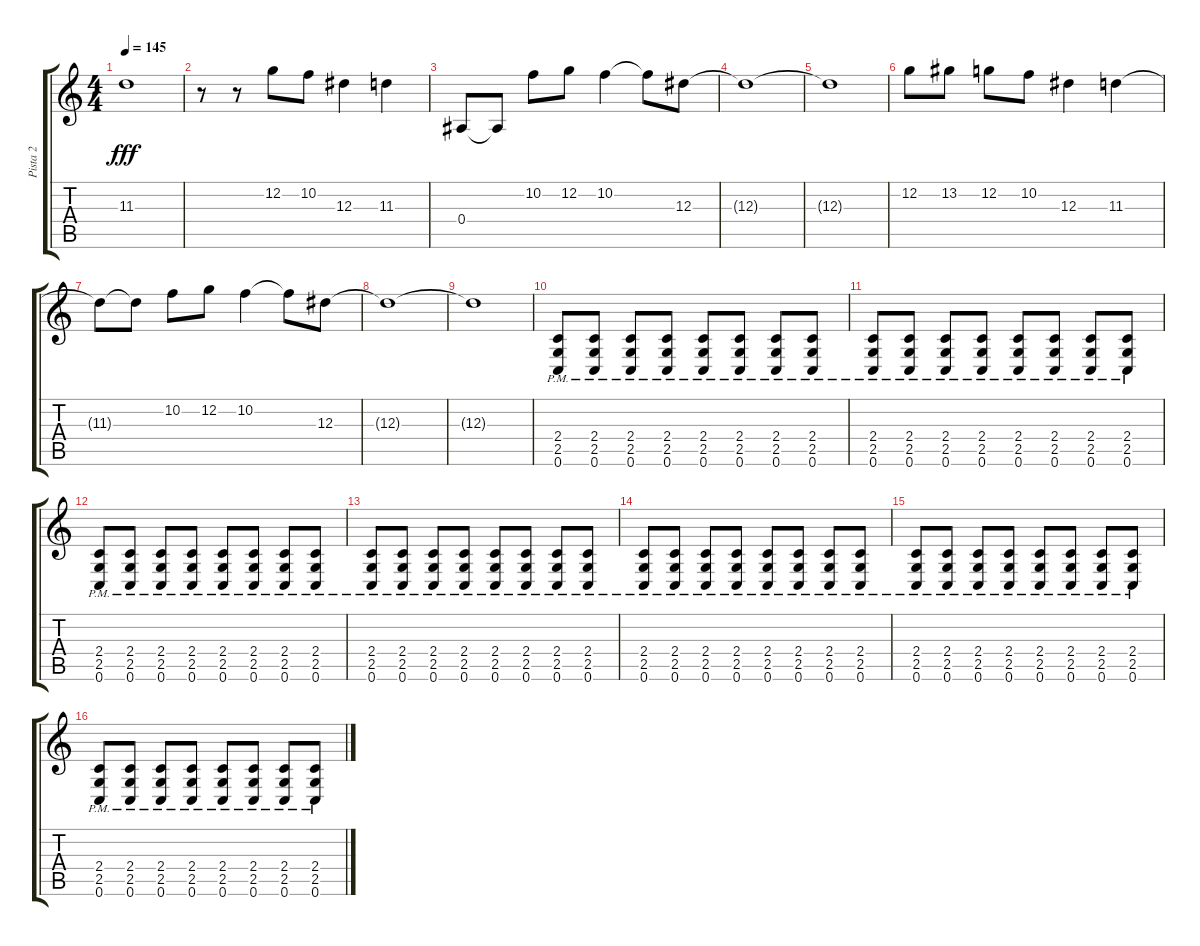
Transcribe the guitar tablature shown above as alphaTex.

\track ("Pista 2" "Pista 2") {instrument distortionguitar}
\staff {score tabs}
\tuning (C4 G3 Eb3 Bb2 F2 C2) {hide}
\ts (4 4)
\tempo 145
\clef g2
\ks c
11.3{t}.1{dy fff} |
r.8 r.8 12.2.8 10.2.8 12.3.4 11.3.4 |
0.4.8 0.4{t}.8 10.2.8 12.2.8 10.2.4 10.2{t}.8 12.3.8 |
12.3{t}.1 |
12.3{t}.1 |
12.2.8 13.2.8 12.2.8 10.2.8 12.3.4 11.3.4 |
11.3{t}.8 11.3{t}.8 10.2.8 12.2.8 10.2.4 10.2{t}.8 12.3.8 |
12.3{t}.1 |
12.3{t}.1 |
(2.4{pm} 2.5{pm} 0.6{pm}).8{balance 8} (2.4{pm} 2.5{pm} 0.6{pm}).8 (2.4{pm} 2.5{pm} 0.6{pm}).8 (2.4{pm} 2.5{pm} 0.6{pm}).8 (2.4{pm} 2.5{pm} 0.6{pm}).8 (2.4{pm} 2.5{pm} 0.6{pm}).8 (2.4{pm} 2.5{pm} 0.6{pm}).8 (2.4{pm} 2.5{pm} 0.6{pm}).8 |
(2.4{pm} 2.5{pm} 0.6{pm}).8 (2.4{pm} 2.5{pm} 0.6{pm}).8 (2.4{pm} 2.5{pm} 0.6{pm}).8 (2.4{pm} 2.5{pm} 0.6{pm}).8 (2.4{pm} 2.5{pm} 0.6{pm}).8 (2.4{pm} 2.5{pm} 0.6{pm}).8 (2.4{pm} 2.5{pm} 0.6{pm}).8 (2.4{pm} 2.5{pm} 0.6{pm}).8 |
(2.4{pm} 2.5{pm} 0.6{pm}).8 (2.4{pm} 2.5{pm} 0.6{pm}).8 (2.4{pm} 2.5{pm} 0.6{pm}).8 (2.4{pm} 2.5{pm} 0.6{pm}).8 (2.4{pm} 2.5{pm} 0.6{pm}).8 (2.4{pm} 2.5{pm} 0.6{pm}).8 (2.4{pm} 2.5{pm} 0.6{pm}).8 (2.4{pm} 2.5{pm} 0.6{pm}).8 |
(2.4{pm} 2.5{pm} 0.6{pm}).8 (2.4{pm} 2.5{pm} 0.6{pm}).8 (2.4{pm} 2.5{pm} 0.6{pm}).8 (2.4{pm} 2.5{pm} 0.6{pm}).8 (2.4{pm} 2.5{pm} 0.6{pm}).8 (2.4{pm} 2.5{pm} 0.6{pm}).8 (2.4{pm} 2.5{pm} 0.6{pm}).8 (2.4{pm} 2.5{pm} 0.6{pm}).8 |
(2.4{pm} 2.5{pm} 0.6{pm}).8 (2.4{pm} 2.5{pm} 0.6{pm}).8 (2.4{pm} 2.5{pm} 0.6{pm}).8 (2.4{pm} 2.5{pm} 0.6{pm}).8 (2.4{pm} 2.5{pm} 0.6{pm}).8 (2.4{pm} 2.5{pm} 0.6{pm}).8 (2.4{pm} 2.5{pm} 0.6{pm}).8 (2.4{pm} 2.5{pm} 0.6{pm}).8 |
(2.4{pm} 2.5{pm} 0.6{pm}).8 (2.4{pm} 2.5{pm} 0.6{pm}).8 (2.4{pm} 2.5{pm} 0.6{pm}).8 (2.4{pm} 2.5{pm} 0.6{pm}).8 (2.4{pm} 2.5{pm} 0.6{pm}).8 (2.4{pm} 2.5{pm} 0.6{pm}).8 (2.4{pm} 2.5{pm} 0.6{pm}).8 (2.4{pm} 2.5{pm} 0.6{pm}).8 |
(2.4{pm} 2.5{pm} 0.6{pm}).8 (2.4{pm} 2.5{pm} 0.6{pm}).8 (2.4{pm} 2.5{pm} 0.6{pm}).8 (2.4{pm} 2.5{pm} 0.6{pm}).8 (2.4{pm} 2.5{pm} 0.6{pm}).8 (2.4{pm} 2.5{pm} 0.6{pm}).8 (2.4{pm} 2.5{pm} 0.6{pm}).8 (2.4{pm} 2.5{pm} 0.6{pm}).8
